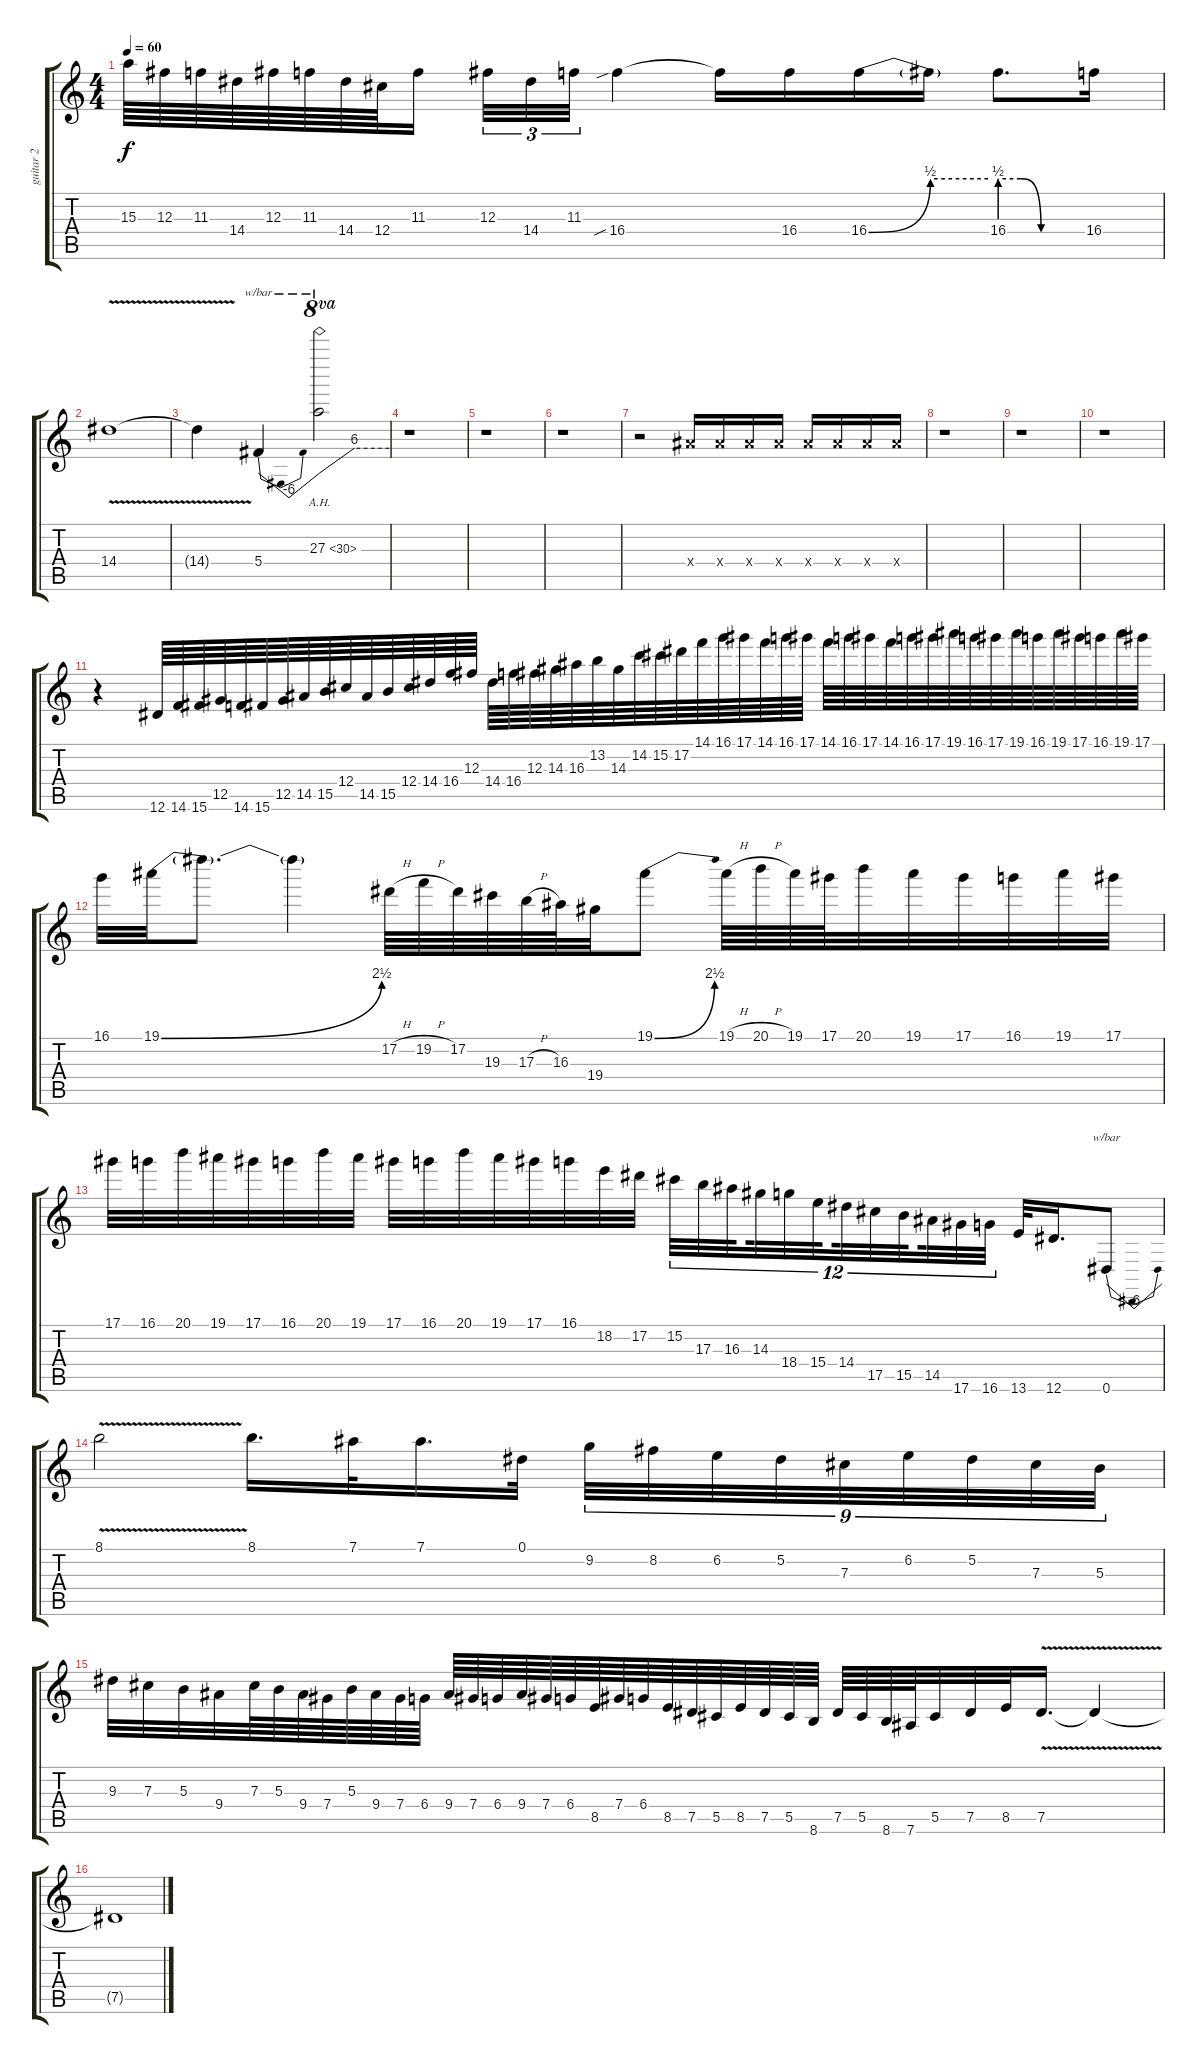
\track ("guitar 2" "guitar 2") {instrument overdrivenguitar}
\staff {score tabs}
\tuning (Eb4 Bb3 Gb3 Db3 Ab2 Eb2) {hide}
\ts (4 4)
\tempo 60
\clef g2
\ks c
15.3.64{dy f} 12.3.64 11.3.64 14.4.64 12.3.64 11.3.64 14.4.64 12.4.64 11.3.16{beam splitsecondary} 12.3.32{tu (3 2)} 14.4.32{tu (3 2)} 11.3.32{tu (3 2)} 16.4{sib}.4 16.4{t}.16 16.4.16 16.4{be (bend 0 0 60 2)}.16 16.4{be (hold 0 2 60 2) t}.16 16.4{be (custom 0 2 15 2 30 0 60 0)}.8{d} 16.4.16 |
14.4{v}.1 |
14.4{t}.4 5.4.4{tbe (dip default 0 0 30 -24 60 0)} 27.3{ah 3}.2{tbe (custom default 0 0 30 24 60 24) ot 8va} |
r.1 |
r.1 |
r.1 |
r.2 9.4{x}.16 9.4{x}.16 9.4{x}.16 9.4{x}.16 9.4{x}.16 9.4{x}.16 9.4{x}.16 9.4{x}.16 |
r.1 |
r.1 |
r.1 |
r.4 12.6.64 14.6.64 15.6.64 12.5.64 14.6.64 15.6.64 12.5.64 14.5.64 15.5.64 12.4.64 14.5.64 15.5.64 12.4.64 14.4.64 16.4.64 12.3.64 14.4.64 16.4.64 12.3.64 14.3.64 16.3.64 13.2.64 14.3.64 14.2.64 15.2.64 17.2.64 14.1.64 16.1.64 17.1.64 14.1.64 16.1.64 17.1.64 14.1.64 16.1.64 17.1.64 14.1.64 16.1.64 17.1.64 19.1.64 16.1.64 17.1.64 19.1.64 16.1.64 19.1.64 17.1.64 16.1.64 19.1.64 17.1.64 |
16.1.32 19.1{be (bend 0 0 60 10)}.32 19.1{t}.8{d} 19.1{t}.4 17.2{h}.64 19.2{h}.64 17.2.64 19.3.64 17.3{h}.64 16.3.64 19.4.32 19.1{be (bend 0 0 60 10)}.8 19.1{h}.64 20.1{h}.64 19.1.64 17.1.64 20.1.32 19.1.32 17.1.32 16.1.32 19.1.32 17.1.32 |
17.1.32 16.1.32 20.1.32 19.1.32 17.1.32 16.1.32 20.1.32 19.1.32 17.1.32 16.1.32 20.1.32 19.1.32 17.1.32 16.1.32 18.2.32 17.2.32 15.2.32{tu (12 8)} 17.3.32{tu (12 8)} 16.3.32{tu (12 8) beam splitsecondary} 14.3.32{tu (12 8)} 18.4.32{tu (12 8)} 15.4.32{tu (12 8) beam splitsecondary} 14.4.32{tu (12 8)} 17.5.32{tu (12 8)} 15.5.32{tu (12 8) beam splitsecondary} 14.5.32{tu (12 8)} 17.6.32{tu (12 8)} 16.6.32{tu (12 8)} 13.6.32 12.6.16{d} 0.6.8{tbe (dip default 0 0 29 -24 60 0)} |
8.1{v}.2 8.1.16{d} 7.1.32 7.1.16{d} 0.1.32 9.2.32{tu (9 8)} 8.2.32{tu (9 8)} 6.2.32{tu (9 8)} 5.2.32{tu (9 8)} 7.3.32{tu (9 8)} 6.2.32{tu (9 8)} 5.2.32{tu (9 8)} 7.3.32{tu (9 8)} 5.3.32{tu (9 8)} |
9.3.32{volume 3} 7.3.32 5.3.32 9.4.32 7.3.64 5.3.64 9.4.64 7.4.64 5.3.64 9.4.64 7.4.64 6.4.64 9.4.64 7.4.64 6.4.64 9.4.64 7.4.64 6.4.64 8.5.64 7.4.64 6.4.64 8.5.64 7.5.64 5.5.64 8.5.64 7.5.64 5.5.64 8.6.64 7.5.64 5.5.64 8.6.64 7.6.64 5.5.32 7.5.32 8.5.32 7.5{v}.16{d} 7.5{t}.4 |
7.5{t}.1
